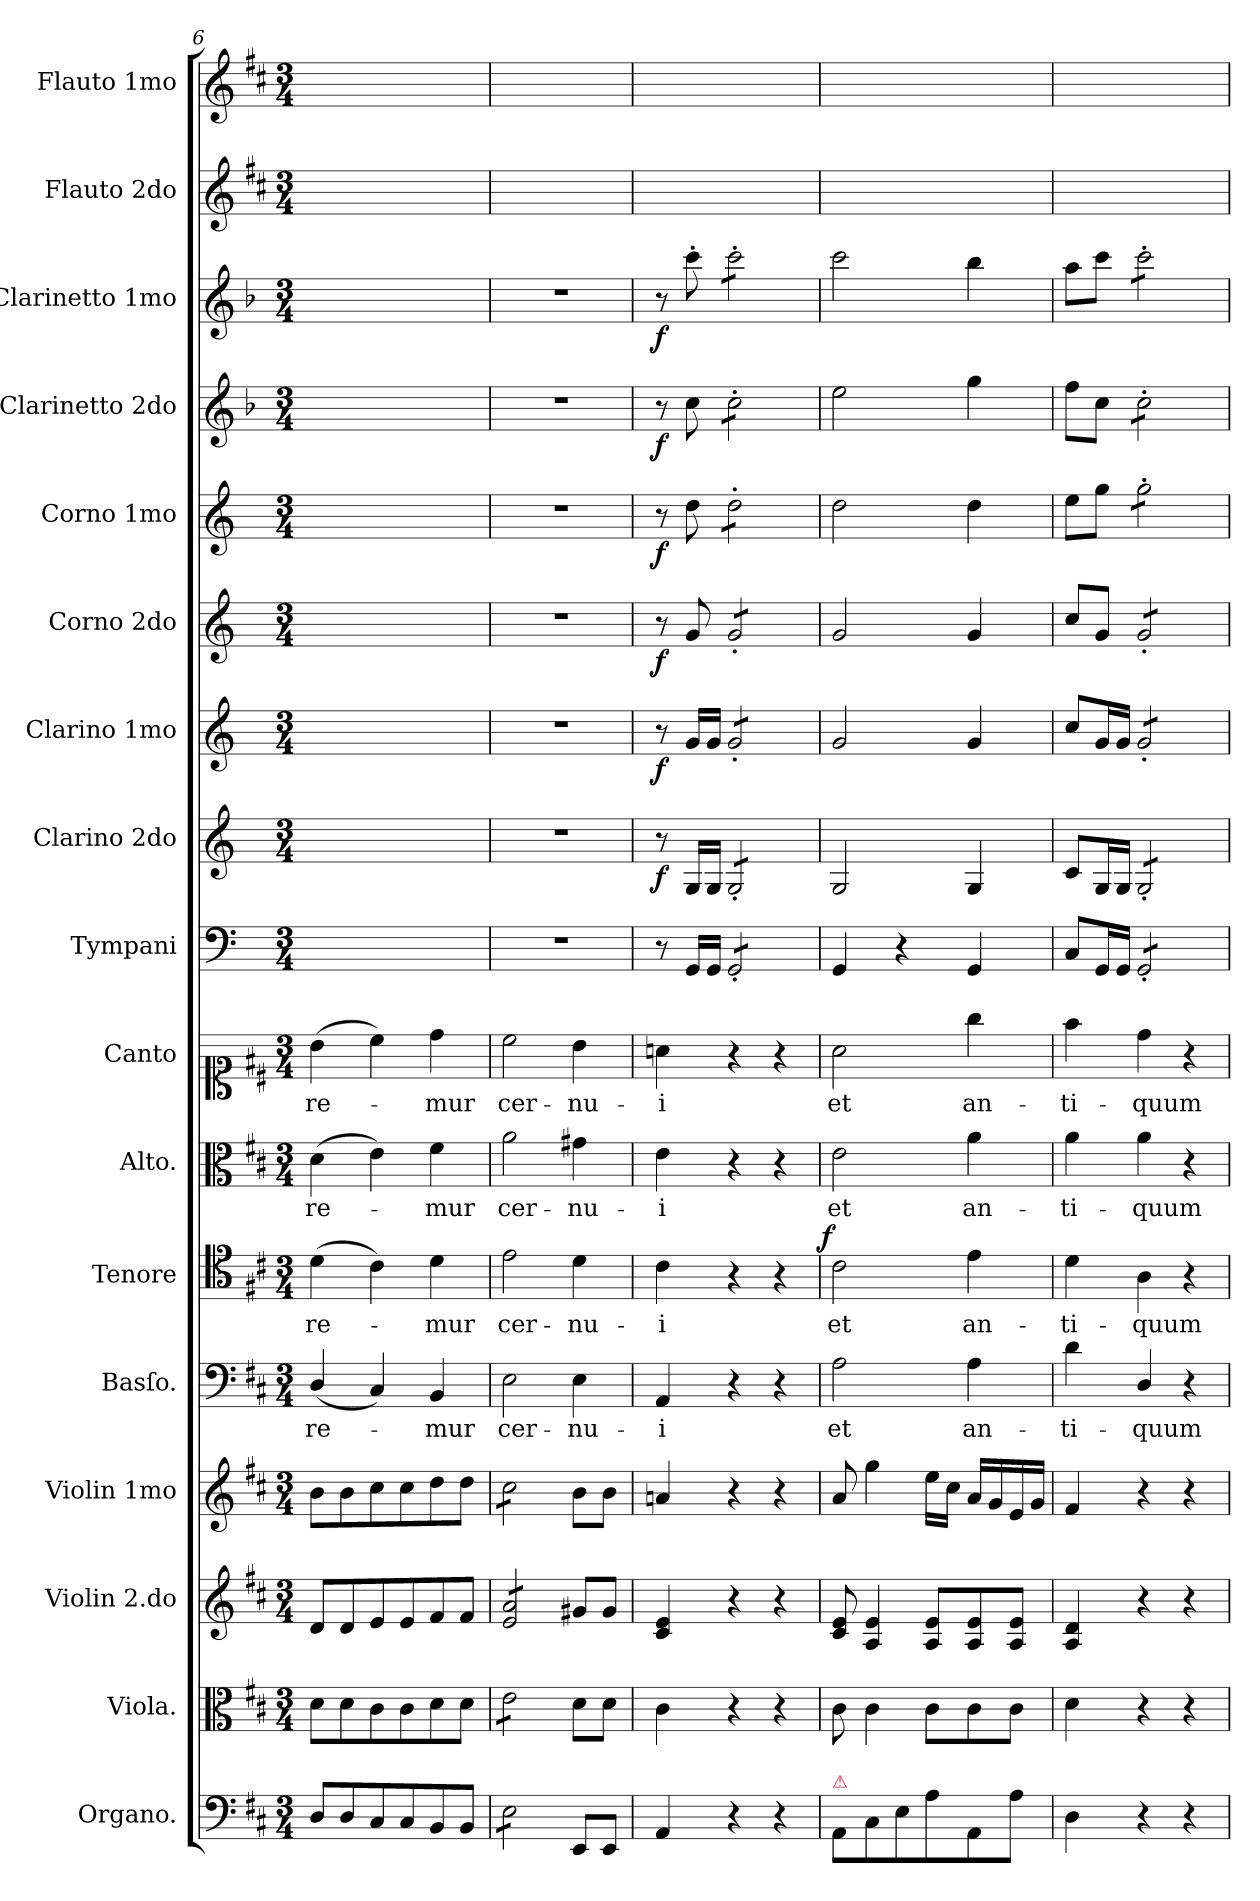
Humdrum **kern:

**kern	**dynam	**kern	**dynam	**kern	**dynam	**kern	**dynam	**kern	**text	**dynam	**kern	**text	**dynam	**kern	**text	**kern	**text	**dynam	**kern	**dynam	**kern	**dynam	**kern	**dynam	**kern	**dynam	**kern	**dynam	**kern	**dynam	**kern	**dynam	**kern	**kern
*part17	*part17	*part16	*part16	*part15	*part15	*part14	*part14	*part13	*part13	*part13	*part12	*part12	*part12	*part11	*part11	*part10	*part10	*part10	*part9	*part9	*part8	*part8	*part7	*part7	*part6	*part6	*part5	*part5	*part4	*part4	*part3	*part3	*part2	*part1
*staff17	*staff17	*staff16	*staff16	*staff15	*staff15	*staff14	*staff14	*staff13	*staff13	*staff13	*staff12	*staff12	*staff12	*staff11	*staff11	*staff10	*staff10	*staff10	*staff9	*staff9	*staff8	*staff8	*staff7	*staff7	*staff6	*staff6	*staff5	*staff5	*staff4	*staff4	*staff3	*staff3	*staff2	*staff1
*I"Organo.	*	*I"Viola.	*	*I"Violin 2.do	*	*I"Violin 1mo	*	*I"Basſo.	*	*	*I"Tenore	*	*	*I"Alto.	*	*I"Canto	*	*	*I"Tympani	*	*I"Clarino 2do	*	*I"Clarino 1mo	*	*I"Corno 2do	*	*I"Corno 1mo	*	*I"Clarinetto 2do	*	*I"Clarinetto 1mo	*	*I"Flauto 2do	*I"Flauto 1mo
*I'org	*	*I'vla	*	*I'vl 2	*	*I'vl 1	*	*I'B	*	*	*I'T	*	*	*I'A	*	*I'S	*	*	*I'timp	*	*I'clar 2	*	*I'clar 1	*	*I'cor 2	*	*I'cor 1	*	*I'cl 2	*	*I'cl 1	*	*I'fl 2	*I'fl 1
*clefF4	*	*clefC3	*	*clefG2	*	*clefG2	*	*clefF4	*	*	*clefC4	*	*	*clefC3	*	*clefC1	*	*	*clefF4	*	*clefG2	*	*clefG2	*	*clefG2	*	*clefG2	*	*clefG2	*	*clefG2	*	*clefG2	*clefG2
*	*	*	*	*	*	*	*	*	*	*	*	*	*	*	*	*	*	*	*ITrd-1c-2	*	*ITrd-1c-2	*	*ITrd-1c-2	*	*ITrd6c10	*	*ITrd6c10	*	*ITrd2c3	*	*ITrd2c3	*	*	*
*k[f#c#]	*	*k[f#c#]	*	*k[f#c#]	*	*k[f#c#]	*	*k[f#c#]	*	*	*k[f#c#]	*	*	*k[f#c#]	*	*k[f#c#]	*	*	*k[f#c#]	*	*k[f#c#]	*	*k[f#c#]	*	*k[f#c#]	*	*k[f#c#]	*	*k[f#c#]	*	*k[f#c#]	*	*k[f#c#]	*k[f#c#]
*D:	*	*D:	*	*D:	*	*D:	*	*D:	*	*	*D:	*	*	*D:	*	*D:	*	*	*D:	*	*D:	*	*D:	*	*D:	*	*D:	*	*D:	*	*D:	*	*D:	*D:
*M3/4	*	*M3/4	*	*M3/4	*	*M3/4	*	*M3/4	*	*	*M3/4	*	*	*M3/4	*	*M3/4	*	*	*M3/4	*	*M3/4	*	*M3/4	*	*M3/4	*	*M3/4	*	*M3/4	*	*M3/4	*	*M3/4	*M3/4
=6	=6	=6	=6	=6	=6	=6	=6	=6	=6	=6	=6	=6	=6	=6	=6	=6	=6	=6	=6	=6	=6	=6	=6	=6	=6	=6	=6	=6	=6	=6	=6	=6	=6	=6
8D/L	.	8d\L	.	8d/L	.	8b\L	.	(4D/	-re-	.	(4d\	-re-	.	(4d\	-re-	(4b\	-re-	.	2.ryy	.	2.ryy	.	2.ryy	.	2.ryy	.	2.ryy	.	2.ryy	.	2.ryy	.	2.ryy	2.ryy
8D/	.	8d\	.	8d/	.	8b\	.	.	.	.	.	.	.	.	.	.	.	.	.	.	.	.	.	.	.	.	.	.	.	.	.	.	.	.
8C#/	.	8c#\	.	8e/	.	8cc#\	.	4C#/)	.	.	4c#\)	.	.	4e\)	.	4cc#\)	.	.	.	.	.	.	.	.	.	.	.	.	.	.	.	.	.	.
8C#/	.	8c#\	.	8e/	.	8cc#\	.	.	.	.	.	.	.	.	.	.	.	.	.	.	.	.	.	.	.	.	.	.	.	.	.	.	.	.
8BB/	.	8d\	.	8f#/	.	8dd\	.	4BB/	-mur	.	4d\	-mur	.	4f#\	-mur	4dd\	-mur	.	.	.	.	.	.	.	.	.	.	.	.	.	.	.	.	.
8BB/J	.	8d\J	.	8f#/J	.	8dd\J	.	.	.	.	.	.	.	.	.	.	.	.	.	.	.	.	.	.	.	.	.	.	.	.	.	.	.	.
=7	=7	=7	=7	=7	=7	=7	=7	=7	=7	=7	=7	=7	=7	=7	=7	=7	=7	=7	=7	=7	=7	=7	=7	=7	=7	=7	=7	=7	=7	=7	=7	=7	=7	=7
*tremolo	*	*	*	*	*	*	*	*	*	*	*	*	*	*	*	*	*	*	*	*	*	*	*	*	*	*	*	*	*	*	*	*	*	*
*	*	*tremolo	*	*	*	*	*	*	*	*	*	*	*	*	*	*	*	*	*	*	*	*	*	*	*	*	*	*	*	*	*	*	*	*
*	*	*	*	*tremolo	*	*	*	*	*	*	*	*	*	*	*	*	*	*	*	*	*	*	*	*	*	*	*	*	*	*	*	*	*	*
*	*	*	*	*	*	*tremolo	*	*	*	*	*	*	*	*	*	*	*	*	*	*	*	*	*	*	*	*	*	*	*	*	*	*	*	*
8E\L	.	8e\L	.	8e/ 8a/L	.	8cc#\L	.	2E\	cer-	.	2e\	cer-	.	2a\	cer-	2cc#\	cer-	.	2.r	.	2.r	.	2.r	.	2.r	.	2.r	.	2.r	.	2.r	.	2.ryy	2.ryy
8E\	.	8e\	.	8e/ 8a/	.	8cc#\	.	.	.	.	.	.	.	.	.	.	.	.	.	.	.	.	.	.	.	.	.	.	.	.	.	.	.	.
8E\	.	8e\	.	8e/ 8a/	.	8cc#\	.	.	.	.	.	.	.	.	.	.	.	.	.	.	.	.	.	.	.	.	.	.	.	.	.	.	.	.
8E\J	.	8e\J	.	8e/ 8a/J	.	8cc#\J	.	.	.	.	.	.	.	.	.	.	.	.	.	.	.	.	.	.	.	.	.	.	.	.	.	.	.	.
*	*	*	*	*	*	*Xtremolo	*	*	*	*	*	*	*	*	*	*	*	*	*	*	*	*	*	*	*	*	*	*	*	*	*	*	*	*
*	*	*	*	*Xtremolo	*	*	*	*	*	*	*	*	*	*	*	*	*	*	*	*	*	*	*	*	*	*	*	*	*	*	*	*	*	*
*	*	*Xtremolo	*	*	*	*	*	*	*	*	*	*	*	*	*	*	*	*	*	*	*	*	*	*	*	*	*	*	*	*	*	*	*	*
*Xtremolo	*	*	*	*	*	*	*	*	*	*	*	*	*	*	*	*	*	*	*	*	*	*	*	*	*	*	*	*	*	*	*	*	*	*
8EE/L	.	8d\L	.	8g#X/L	.	8b\L	.	4E\	-nu-	.	4d\	-nu-	.	4g#X\	-nu-	4b\	-nu-	.	.	.	.	.	.	.	.	.	.	.	.	.	.	.	.	.
8EE/J	.	8d\J	.	8g#/J	.	8b\J	.	.	.	.	.	.	.	.	.	.	.	.	.	.	.	.	.	.	.	.	.	.	.	.	.	.	.	.
=8	=8	=8	=8	=8	=8	=8	=8	=8	=8	=8	=8	=8	=8	=8	=8	=8	=8	=8	=8	=8	=8	=8	=8	=8	=8	=8	=8	=8	=8	=8	=8	=8	=8	=8
4AA/	.	4c#\	.	4c#/ 4e/	.	4an/	.	4AA/	-i	.	4c#\	-i	.	4e\	-i	4an\	-i	.	8r	fr.	8r	f	8r	f	8r	f	8r	f	8r	f	8r	f	2.ryy	2.ryy
.	.	.	.	.	.	.	.	.	.	.	.	.	.	.	.	.	.	.	16AA/LL	.	16A/LL	.	16a/LL	.	8A/	.	8e\	.	8a\	.	8aa'\	.	.	.
.	.	.	.	.	.	.	.	.	.	.	.	.	.	.	.	.	.	.	16AA/JJ	.	16A/JJ	.	16a/JJ	.	.	.	.	.	.	.	.	.	.	.
!	!	!	!	!	!	!	!	!	!	!	!	!	!	!	!	!	!	!	!	!	!	!	!	!	!	!	!	!	!	!	!LO:TX:a:t=....	!	!	!
!	!	!	!	!	!	!	!	!	!	!	!	!	!	!	!	!	!	!	!	!	!	!	!	!	!	!	!	!	!LO:TX:a:t=....	!	!	!	!	!
!	!	!	!	!	!	!	!	!	!	!	!	!	!	!	!	!	!	!	!	!	!	!	!	!	!	!	!LO:TX:a:t=....	!	!	!	!	!	!	!
!	!	!	!	!	!	!	!	!	!	!	!	!	!	!	!	!	!	!	!	!	!	!	!	!	!LO:TX:b:t=....	!	!	!	!	!	!	!	!	!
!	!	!	!	!	!	!	!	!	!	!	!	!	!	!	!	!	!	!	!	!	!	!	!LO:TX:b:t=....	!	!	!	!	!	!	!	!	!	!	!
!	!	!	!	!	!	!	!	!	!	!	!	!	!	!	!	!	!	!	!	!	!LO:TX:b:t=....	!	!	!	!	!	!	!	!	!	!	!	!	!
!	!	!	!	!	!	!	!	!	!	!	!	!	!	!	!	!	!	!	!LO:TX:b:t=....	!	!	!	!	!	!	!	!	!	!	!	!	!	!	!
*	*	*	*	*	*	*	*	*	*	*	*	*	*	*	*	*	*	*	*tremolo	*	*	*	*	*	*	*	*	*	*	*	*	*	*	*
*	*	*	*	*	*	*	*	*	*	*	*	*	*	*	*	*	*	*	*	*	*tremolo	*	*	*	*	*	*	*	*	*	*	*	*	*
*	*	*	*	*	*	*	*	*	*	*	*	*	*	*	*	*	*	*	*	*	*	*	*tremolo	*	*	*	*	*	*	*	*	*	*	*
*	*	*	*	*	*	*	*	*	*	*	*	*	*	*	*	*	*	*	*	*	*	*	*	*	*tremolo	*	*	*	*	*	*	*	*	*
*	*	*	*	*	*	*	*	*	*	*	*	*	*	*	*	*	*	*	*	*	*	*	*	*	*	*	*tremolo	*	*	*	*	*	*	*
*	*	*	*	*	*	*	*	*	*	*	*	*	*	*	*	*	*	*	*	*	*	*	*	*	*	*	*	*	*tremolo	*	*	*	*	*
*	*	*	*	*	*	*	*	*	*	*	*	*	*	*	*	*	*	*	*	*	*	*	*	*	*	*	*	*	*	*	*tremolo	*	*	*
4r	.	4r	.	4r	.	4r	.	4r	.	.	4r	.	.	4r	.	4r	.	.	8AA'/L	.	8A'/L	.	8a'/L	.	8A'/L	.	8e'\L	.	8a'\L	.	8aa'\L	.	.	.
.	.	.	.	.	.	.	.	.	.	.	.	.	.	.	.	.	.	.	8AA'/	.	8A'/	.	8a'/	.	8A'/	.	8e'\	.	8a'\	.	8aa'\	.	.	.
4r	.	4r	.	4r	.	4r	.	4r	.	.	4r	.	.	4r	.	4r	.	.	8AA'/	.	8A'/	.	8a'/	.	8A'/	.	8e'\	.	8a'\	.	8aa'\	.	.	.
.	.	.	.	.	.	.	.	.	.	.	.	.	.	.	.	.	.	.	8AA'/J	.	8A'/J	.	8a'/J	.	8A'/J	.	8e'\J	.	8a'\J	.	8aa'\J	.	.	.
*	*	*	*	*	*	*	*	*	*	*	*	*	*	*	*	*	*	*	*	*	*	*	*	*	*	*	*	*	*	*	*Xtremolo	*	*	*
*	*	*	*	*	*	*	*	*	*	*	*	*	*	*	*	*	*	*	*	*	*	*	*	*	*	*	*	*	*Xtremolo	*	*	*	*	*
*	*	*	*	*	*	*	*	*	*	*	*	*	*	*	*	*	*	*	*	*	*	*	*	*	*	*	*Xtremolo	*	*	*	*	*	*	*
*	*	*	*	*	*	*	*	*	*	*	*	*	*	*	*	*	*	*	*	*	*	*	*	*	*Xtremolo	*	*	*	*	*	*	*	*	*
*	*	*	*	*	*	*	*	*	*	*	*	*	*	*	*	*	*	*	*	*	*	*	*Xtremolo	*	*	*	*	*	*	*	*	*	*	*
*	*	*	*	*	*	*	*	*	*	*	*	*	*	*	*	*	*	*	*	*	*Xtremolo	*	*	*	*	*	*	*	*	*	*	*	*	*
*	*	*	*	*	*	*	*	*	*	*	*	*	*	*	*	*	*	*	*Xtremolo	*	*	*	*	*	*	*	*	*	*	*	*	*	*	*
=9	=9	=9	=9	=9	=9	=9	=9	=9	=9	=9	=9	=9	=9	=9	=9	=9	=9	=9	=9	=9	=9	=9	=9	=9	=9	=9	=9	=9	=9	=9	=9	=9	=9	=9
!LO:TX:a:color=crimson:t=⚠	!	!	!	!	!	!	!	!	!	!	!	!	!	!	!	!	!	!	!	!	!	!	!	!	!	!	!	!	!	!	!	!	!	!
!	!LO:DY:rj	!	!LO:DY:rj	!	!LO:DY:rj	!	!LO:DY:b:rj	!	!	!LO:DY:b:rj	!	!	!LO:DY:b:rj	!	!	!	!	!LO:DY:b:rj	!	!	!	!	!	!	!	!	!	!	!	!	!	!	!	!
8AA\L	fr&colon;	8c#\	fr.	8c#/ 8e/	fr&colon;	8a/	fr.	2A\	et	fr.	2c#\	et	f	2e\	et	2a\	et	fr.	4AA/	.	2A/	.	2a/	.	2A/	.	2e\	.	2cc#\	.	2aa\	.	2.ryy	2.ryy
8C#\	.	4c#\	.	4A/ 4e/	.	4gg\	.	.	.	.	.	.	.	.	.	.	.	.	.	.	.	.	.	.	.	.	.	.	.	.	.	.	.	.
8E\	.	.	.	.	.	.	.	.	.	.	.	.	.	.	.	.	.	.	4r	.	.	.	.	.	.	.	.	.	.	.	.	.	.	.
8A\	.	8c#\L	.	8A/ 8e/L	.	16ee\LL	.	.	.	.	.	.	.	.	.	.	.	.	.	.	.	.	.	.	.	.	.	.	.	.	.	.	.	.
.	.	.	.	.	.	16cc#\JJ	.	.	.	.	.	.	.	.	.	.	.	.	.	.	.	.	.	.	.	.	.	.	.	.	.	.	.	.
8AA/	.	8c#\	.	8A/ 8e/	.	16a/LL	.	4A\	an-	.	4e\	an-	.	4a\	an-	4gg\	an-	.	4AA/	.	4A/	.	4a/	.	4A/	.	4e\	.	4ee\	.	4gg\	.	.	.
.	.	.	.	.	.	16g/	.	.	.	.	.	.	.	.	.	.	.	.	.	.	.	.	.	.	.	.	.	.	.	.	.	.	.	.
8A\J	.	8c#\J	.	8A/ 8e/J	.	16e/	.	.	.	.	.	.	.	.	.	.	.	.	.	.	.	.	.	.	.	.	.	.	.	.	.	.	.	.
.	.	.	.	.	.	16g/JJ	.	.	.	.	.	.	.	.	.	.	.	.	.	.	.	.	.	.	.	.	.	.	.	.	.	.	.	.
=10	=10	=10	=10	=10	=10	=10	=10	=10	=10	=10	=10	=10	=10	=10	=10	=10	=10	=10	=10	=10	=10	=10	=10	=10	=10	=10	=10	=10	=10	=10	=10	=10	=10	=10
4D\	.	4d\	.	4A/ 4d/	.	4f#/	.	4d\	-ti-	.	4d\	-ti-	.	4a\	-ti-	4ff#\	-ti-	.	8D/L	.	8d/L	.	8dd/L	.	8d/L	.	8f#\L	.	8dd\L	.	8ff#\L	.	2.ryy	2.ryy
.	.	.	.	.	.	.	.	.	.	.	.	.	.	.	.	.	.	.	16AA/L	.	16A/L	.	16a/L	.	8A/J	.	8a\J	.	8a\J	.	8aa\J	.	.	.
.	.	.	.	.	.	.	.	.	.	.	.	.	.	.	.	.	.	.	16AA/JJ	.	16A/JJ	.	16a/JJ	.	.	.	.	.	.	.	.	.	.	.
!	!	!	!	!	!	!	!	!	!	!	!	!	!	!	!	!	!	!	!	!	!	!	!	!	!	!	!	!	!	!	!LO:TX:a:t=....	!	!	!
!	!	!	!	!	!	!	!	!	!	!	!	!	!	!	!	!	!	!	!	!	!	!	!	!	!	!	!	!	!LO:TX:a:t=....	!	!	!	!	!
!	!	!	!	!	!	!	!	!	!	!	!	!	!	!	!	!	!	!	!	!	!	!	!	!	!	!	!LO:TX:a:t=....	!	!	!	!	!	!	!
!	!	!	!	!	!	!	!	!	!	!	!	!	!	!	!	!	!	!	!	!	!	!	!	!	!LO:TX:b:t=....	!	!	!	!	!	!	!	!	!
!	!	!	!	!	!	!	!	!	!	!	!	!	!	!	!	!	!	!	!	!	!	!	!LO:TX:b:t=....	!	!	!	!	!	!	!	!	!	!	!
!	!	!	!	!	!	!	!	!	!	!	!	!	!	!	!	!	!	!	!	!	!LO:TX:b:t=....	!	!	!	!	!	!	!	!	!	!	!	!	!
!	!	!	!	!	!	!	!	!	!	!	!	!	!	!	!	!	!	!	!LO:TX:b:t=....	!	!	!	!	!	!	!	!	!	!	!	!	!	!	!
*	*	*	*	*	*	*	*	*	*	*	*	*	*	*	*	*	*	*	*tremolo	*	*	*	*	*	*	*	*	*	*	*	*	*	*	*
*	*	*	*	*	*	*	*	*	*	*	*	*	*	*	*	*	*	*	*	*	*tremolo	*	*	*	*	*	*	*	*	*	*	*	*	*
*	*	*	*	*	*	*	*	*	*	*	*	*	*	*	*	*	*	*	*	*	*	*	*tremolo	*	*	*	*	*	*	*	*	*	*	*
*	*	*	*	*	*	*	*	*	*	*	*	*	*	*	*	*	*	*	*	*	*	*	*	*	*tremolo	*	*	*	*	*	*	*	*	*
*	*	*	*	*	*	*	*	*	*	*	*	*	*	*	*	*	*	*	*	*	*	*	*	*	*	*	*tremolo	*	*	*	*	*	*	*
*	*	*	*	*	*	*	*	*	*	*	*	*	*	*	*	*	*	*	*	*	*	*	*	*	*	*	*	*	*tremolo	*	*	*	*	*
*	*	*	*	*	*	*	*	*	*	*	*	*	*	*	*	*	*	*	*	*	*	*	*	*	*	*	*	*	*	*	*tremolo	*	*	*
4r	.	4r	.	4r	.	4r	.	4D/	-quum	.	4A\	-quum	.	4a\	-quum	4dd\	-quum	.	8AA'/L	.	8A'/L	.	8a'/L	.	8A'/L	.	8a'\L	.	8a'\L	.	8aa'\L	.	.	.
.	.	.	.	.	.	.	.	.	.	.	.	.	.	.	.	.	.	.	8AA'/	.	8A'/	.	8a'/	.	8A'/	.	8a'\	.	8a'\	.	8aa'\	.	.	.
4r	.	4r	.	4r	.	4r	.	4r	.	.	4r	.	.	4r	.	4r	.	.	8AA'/	.	8A'/	.	8a'/	.	8A'/	.	8a'\	.	8a'\	.	8aa'\	.	.	.
.	.	.	.	.	.	.	.	.	.	.	.	.	.	.	.	.	.	.	8AA'/J	.	8A'/J	.	8a'/J	.	8A'/J	.	8a'\J	.	8a'\J	.	8aa'\J	.	.	.
*	*	*	*	*	*	*	*	*	*	*	*	*	*	*	*	*	*	*	*	*	*	*	*	*	*	*	*	*	*	*	*Xtremolo	*	*	*
*	*	*	*	*	*	*	*	*	*	*	*	*	*	*	*	*	*	*	*	*	*	*	*	*	*	*	*	*	*Xtremolo	*	*	*	*	*
*	*	*	*	*	*	*	*	*	*	*	*	*	*	*	*	*	*	*	*	*	*	*	*	*	*	*	*Xtremolo	*	*	*	*	*	*	*
*	*	*	*	*	*	*	*	*	*	*	*	*	*	*	*	*	*	*	*	*	*	*	*	*	*Xtremolo	*	*	*	*	*	*	*	*	*
*	*	*	*	*	*	*	*	*	*	*	*	*	*	*	*	*	*	*	*	*	*	*	*Xtremolo	*	*	*	*	*	*	*	*	*	*	*
*	*	*	*	*	*	*	*	*	*	*	*	*	*	*	*	*	*	*	*	*	*Xtremolo	*	*	*	*	*	*	*	*	*	*	*	*	*
*	*	*	*	*	*	*	*	*	*	*	*	*	*	*	*	*	*	*	*Xtremolo	*	*	*	*	*	*	*	*	*	*	*	*	*	*	*
=	=	=	=	=	=	=	=	=	=	=	=	=	=	=	=	=	=	=	=	=	=	=	=	=	=	=	=	=	=	=	=	=	=	=
*-	*-	*-	*-	*-	*-	*-	*-	*-	*-	*-	*-	*-	*-	*-	*-	*-	*-	*-	*-	*-	*-	*-	*-	*-	*-	*-	*-	*-	*-	*-	*-	*-	*-	*-
